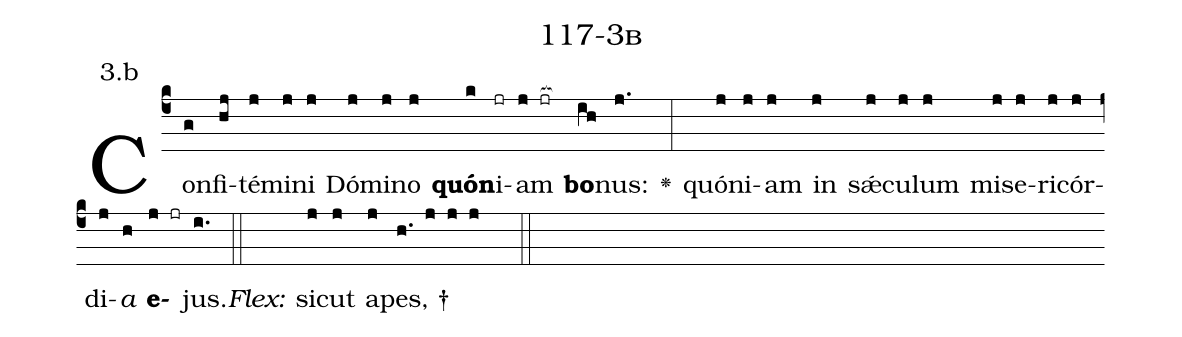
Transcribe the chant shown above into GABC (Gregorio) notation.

name: 117-3b;
annotation: 3.b;
%%
(c4)Con(g)fi(hj)té(j)mi(j)ni(j) Dó(j)mi(j)no(j) <b>quón</b>(k)i(jr)am(j jr[ocb:1{]) <b>bo</b>(ih[ocb:0}])nus:(j.) <v>\greheightstar</v>(:) quón(j)i(j)am(j) in(j) sǽ(j)cu(j)lum(j) mi(j)se(j)ri(j)cór(j)di(j)<i>a</i>(h) <b>e</b>(j jr)jus.(i.) (::)
<i>Flex:</i>()  sic(j)ut(j) a(j)pes, †(h. j j j  ::)

%E(j) u(j) o(j) u(h) a(j) e.(i.) (::)
